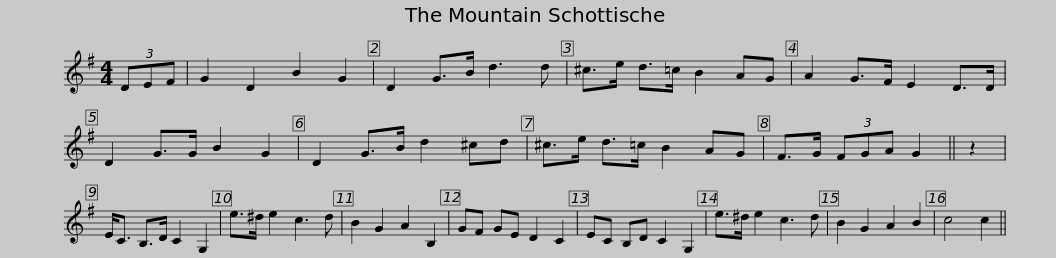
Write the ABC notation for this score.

X:1
L:1/8
M:4/4
I:linebreak $
K:G
V:1 treble
V:1
 (3DEF | G2 D2 B2 G2 | D2 G>B d3 d | ^c>e d>=c B2 AG | A2 G>F E2 D>D | %5
 D2 G>G B2 G2 | D2 G>B d2 ^cd |$ ^c>e d>=c B2 AG | F>G (3FGA G2 || z2 | %10
 E<C B,>D C2 G,2 | e>^d e2 c3 d | B2 G2 A2 B,2 | GF GE D2 C2 |$ EC B,D C2 G,2 | %15
 e>^d e2 c3 d | B2 G2 A2 B2 | c4 c2 || %18
